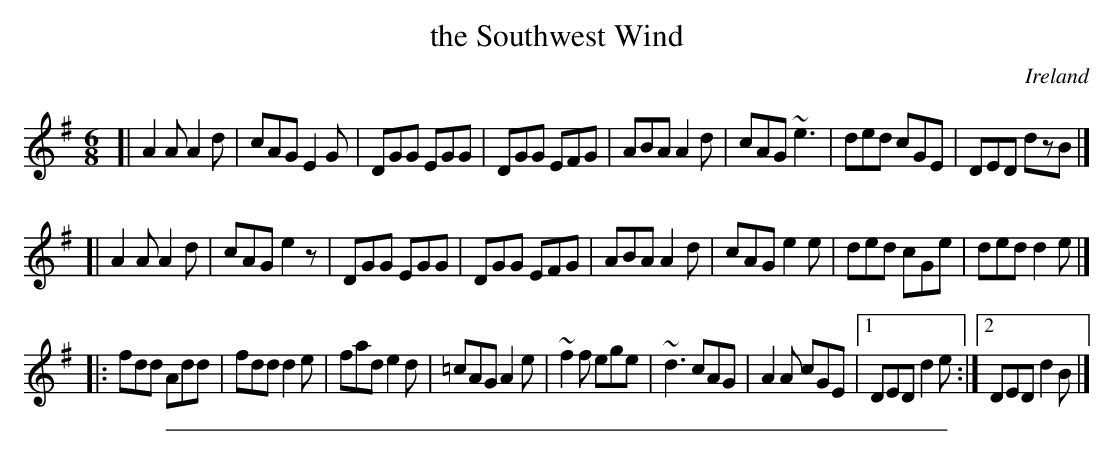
X:1
T: the Southwest Wind
O:Ireland
M:6/8
L:1/8
K:Dmix
[|\
A2A A2d | cAG E2G | DGG EGG | DGG EFG |\
ABA A2d | cAG ~e3 | ded cGE | DED dzB |]
[|\
A2A A2d | cAG e2z | DGG EGG | DGG EFG |\
ABA A2d | cAG e2e | ded cGe | ded d2e |]
|:\
fdd Add | fdd d2e | fad e2d | =cAG A2e |\
~f2f ege | ~d3 cAG | A2A cGE |1 DED d2e :|2 DED d2B |]
